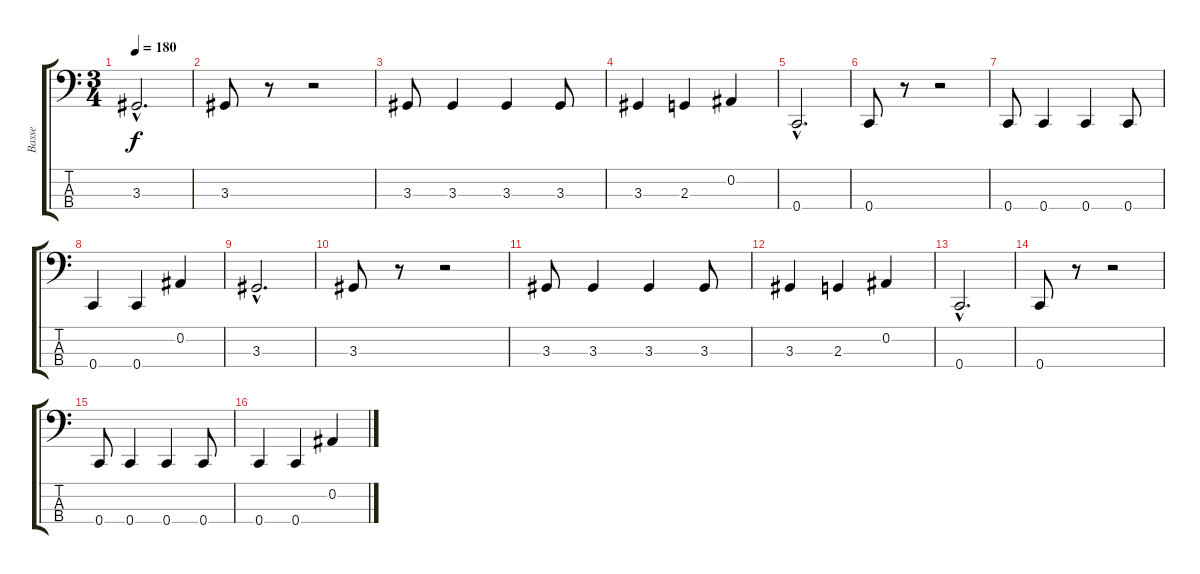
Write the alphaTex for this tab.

\track ("Basse" "Basse") {instrument electricbasspick}
\staff {score tabs}
\tuning (Eb2 Bb1 F1 C1) {hide}
\ts (3 4)
\tempo 180
\clef f4
\ks c
3.3{hac}.2{d dy f} |
3.3.8 r.8 r.2 |
3.3.8 3.3.4 3.3.4 3.3.8 |
3.3.4 2.3.4 0.2.4 |
0.4{hac}.2{d} |
0.4.8 r.8 r.2 |
0.4.8 0.4.4 0.4.4 0.4.8 |
0.4.4 0.4.4 0.2.4 |
3.3{hac}.2{d} |
3.3.8 r.8 r.2 |
3.3.8 3.3.4 3.3.4 3.3.8 |
3.3.4 2.3.4 0.2.4 |
0.4{hac}.2{d} |
0.4.8 r.8 r.2 |
0.4.8 0.4.4 0.4.4 0.4.8 |
0.4.4 0.4.4 0.2.4
